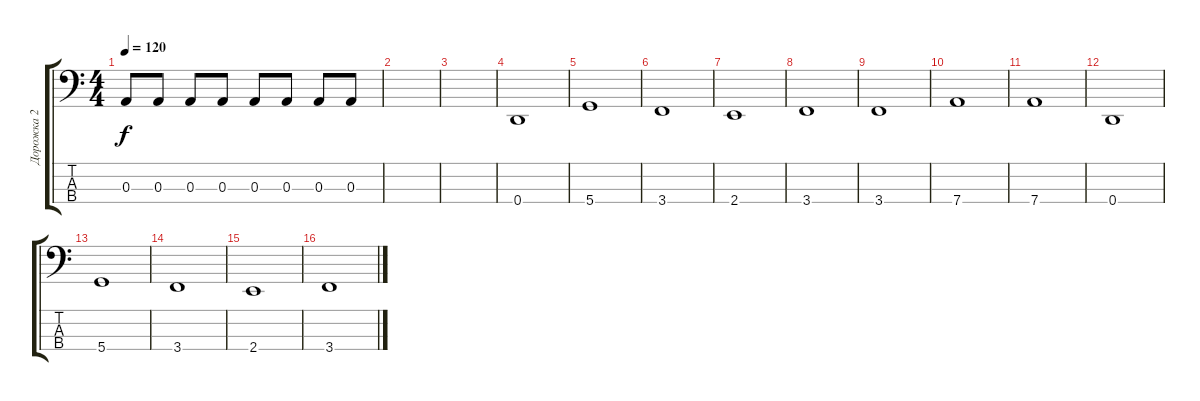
\track ("Дорожка 2" "Дорожка 2") {instrument electricbassfinger}
\staff {score tabs}
\tuning (G2 D2 A1 D1) {hide}
\ts (4 4)
\tempo 120
\clef f4
\ks c
0.3.8{dy f} 0.3.8 0.3.8 0.3.8 0.3.8 0.3.8 0.3.8 0.3.8 |
|
|
0.4.1 |
5.4.1 |
3.4.1 |
2.4.1 |
3.4.1 |
3.4.1 |
7.4.1 |
7.4.1 |
0.4.1 |
5.4.1 |
3.4.1 |
2.4.1 |
3.4.1
